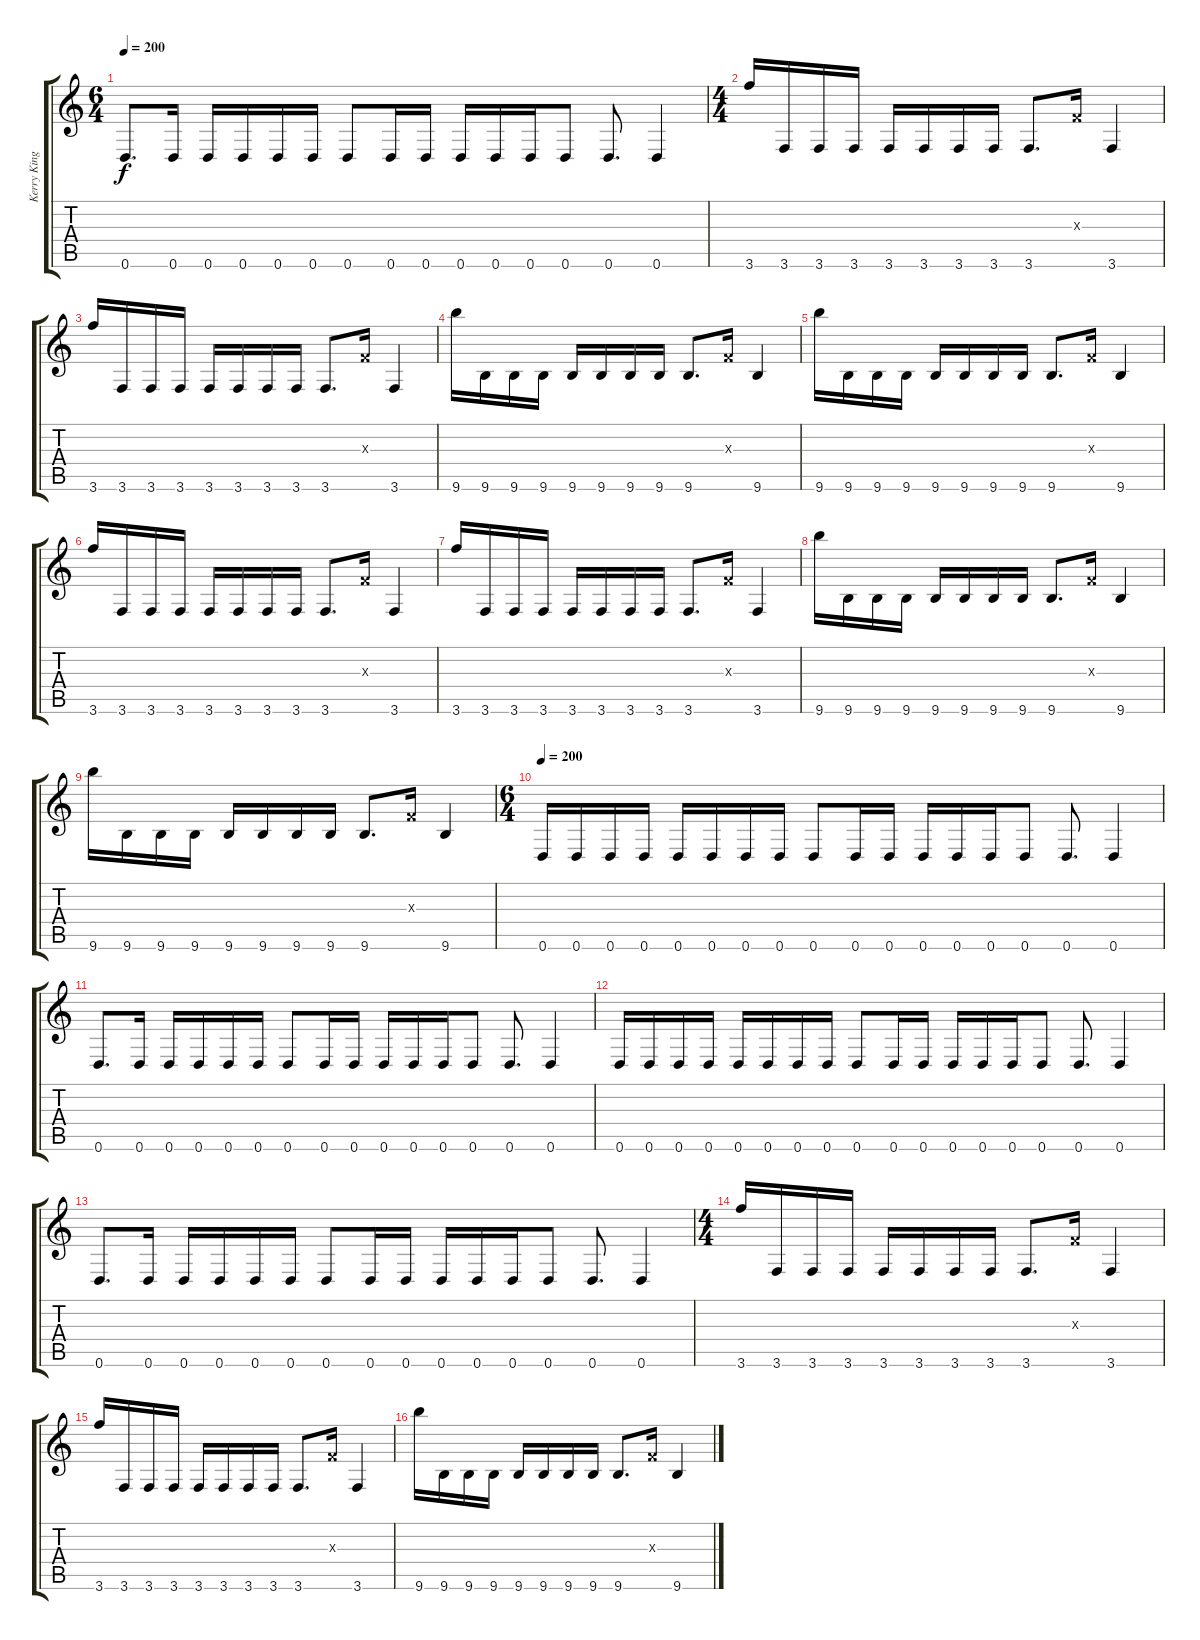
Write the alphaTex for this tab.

\track ("Kerry King" "Kerry King") {instrument overdrivenguitar}
\staff {score tabs}
\tuning (D4 A3 F3 C3 G2 D2) {hide}
\ts (6 4)
\tempo 200
\clef g2
\ks c
0.6.8{d dy f} 0.6.16 0.6.16 0.6.16 0.6.16 0.6.16 0.6.8 0.6.16 0.6.16 0.6.16 0.6.16 0.6.16 0.6.8 0.6.8{d} 0.6.4 |
\ts (4 4)
3.6.16{ot 15mb} 3.6.16 3.6.16 3.6.16 3.6.16 3.6.16 3.6.16 3.6.16 3.6.8{d} 0.3{x}.16 3.6.4 |
3.6.16{ot 15mb} 3.6.16 3.6.16 3.6.16 3.6.16 3.6.16 3.6.16 3.6.16 3.6.8{d} 0.3{x}.16 3.6.4 |
9.6.16{ot 15mb} 9.6.16 9.6.16 9.6.16 9.6.16 9.6.16 9.6.16 9.6.16 9.6.8{d} 0.3{x}.16 9.6.4 |
9.6.16{ot 15mb} 9.6.16 9.6.16 9.6.16 9.6.16 9.6.16 9.6.16 9.6.16 9.6.8{d} 0.3{x}.16 9.6.4 |
3.6.16{ot 15mb} 3.6.16 3.6.16 3.6.16 3.6.16 3.6.16 3.6.16 3.6.16 3.6.8{d} 0.3{x}.16 3.6.4 |
3.6.16{ot 15mb} 3.6.16 3.6.16 3.6.16 3.6.16 3.6.16 3.6.16 3.6.16 3.6.8{d} 0.3{x}.16 3.6.4 |
9.6.16{ot 15mb} 9.6.16 9.6.16 9.6.16 9.6.16 9.6.16 9.6.16 9.6.16 9.6.8{d} 0.3{x}.16 9.6.4 |
9.6.16{ot 15mb} 9.6.16 9.6.16 9.6.16 9.6.16 9.6.16 9.6.16 9.6.16 9.6.8{d} 0.3{x}.16 9.6.4 |
\ts (6 4)
\tempo 200
0.6.16 0.6.16 0.6.16 0.6.16 0.6.16 0.6.16 0.6.16 0.6.16 0.6.8 0.6.16 0.6.16 0.6.16 0.6.16 0.6.16 0.6.8 0.6.8{d} 0.6.4 |
0.6.8{d} 0.6.16 0.6.16 0.6.16 0.6.16 0.6.16 0.6.8 0.6.16 0.6.16 0.6.16 0.6.16 0.6.16 0.6.8 0.6.8{d} 0.6.4 |
0.6.16 0.6.16 0.6.16 0.6.16 0.6.16 0.6.16 0.6.16 0.6.16 0.6.8 0.6.16 0.6.16 0.6.16 0.6.16 0.6.16 0.6.8 0.6.8{d} 0.6.4 |
0.6.8{d} 0.6.16 0.6.16 0.6.16 0.6.16 0.6.16 0.6.8 0.6.16 0.6.16 0.6.16 0.6.16 0.6.16 0.6.8 0.6.8{d} 0.6.4 |
\ts (4 4)
3.6.16{ot 15mb} 3.6.16 3.6.16 3.6.16 3.6.16 3.6.16 3.6.16 3.6.16 3.6.8{d} 0.3{x}.16 3.6.4 |
3.6.16{ot 15mb} 3.6.16 3.6.16 3.6.16 3.6.16 3.6.16 3.6.16 3.6.16 3.6.8{d} 0.3{x}.16 3.6.4 |
9.6.16{ot 15mb} 9.6.16 9.6.16 9.6.16 9.6.16 9.6.16 9.6.16 9.6.16 9.6.8{d} 0.3{x}.16 9.6.4
